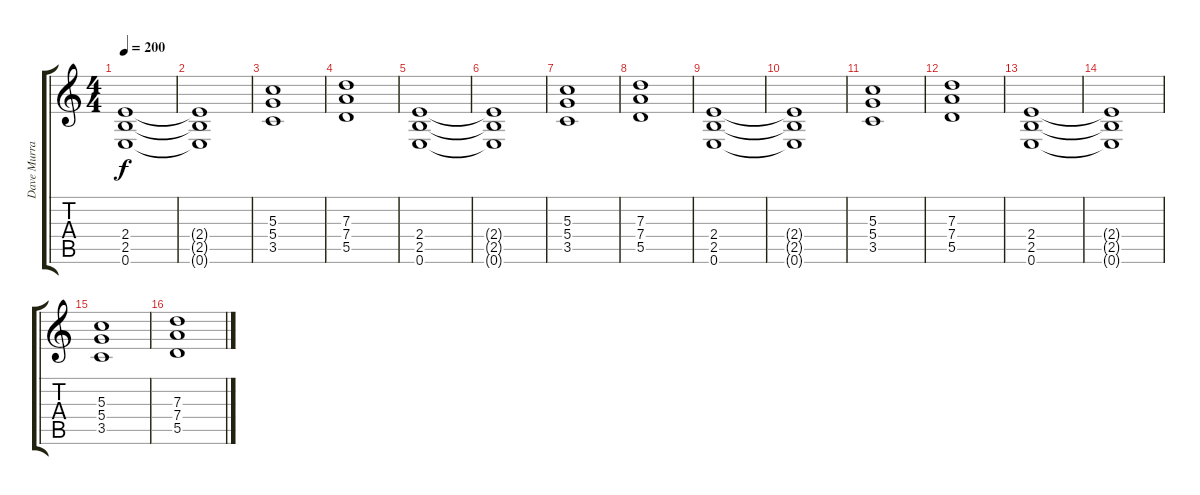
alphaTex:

\track ("Dave Murray" "Dave Murra") {instrument distortionguitar}
\staff {score tabs}
\tuning (E4 B3 G3 D3 A2 E2) {hide}
\ts (4 4)
\tempo 200
\clef g2
\ks c
(2.4 2.5 0.6).1{dy f volume 12} |
(2.4{t} 2.5{t} 0.6{t}).1 |
(5.3 5.4 3.5).1 |
(7.3 7.4 5.5).1 |
(2.4 2.5 0.6).1 |
(2.4{t} 2.5{t} 0.6{t}).1 |
(5.3 5.4 3.5).1 |
(7.3 7.4 5.5).1 |
(2.4 2.5 0.6).1 |
(2.4{t} 2.5{t} 0.6{t}).1 |
(5.3 5.4 3.5).1 |
(7.3 7.4 5.5).1 |
(2.4 2.5 0.6).1 |
(2.4{t} 2.5{t} 0.6{t}).1 |
(5.3 5.4 3.5).1 |
(7.3 7.4 5.5).1
